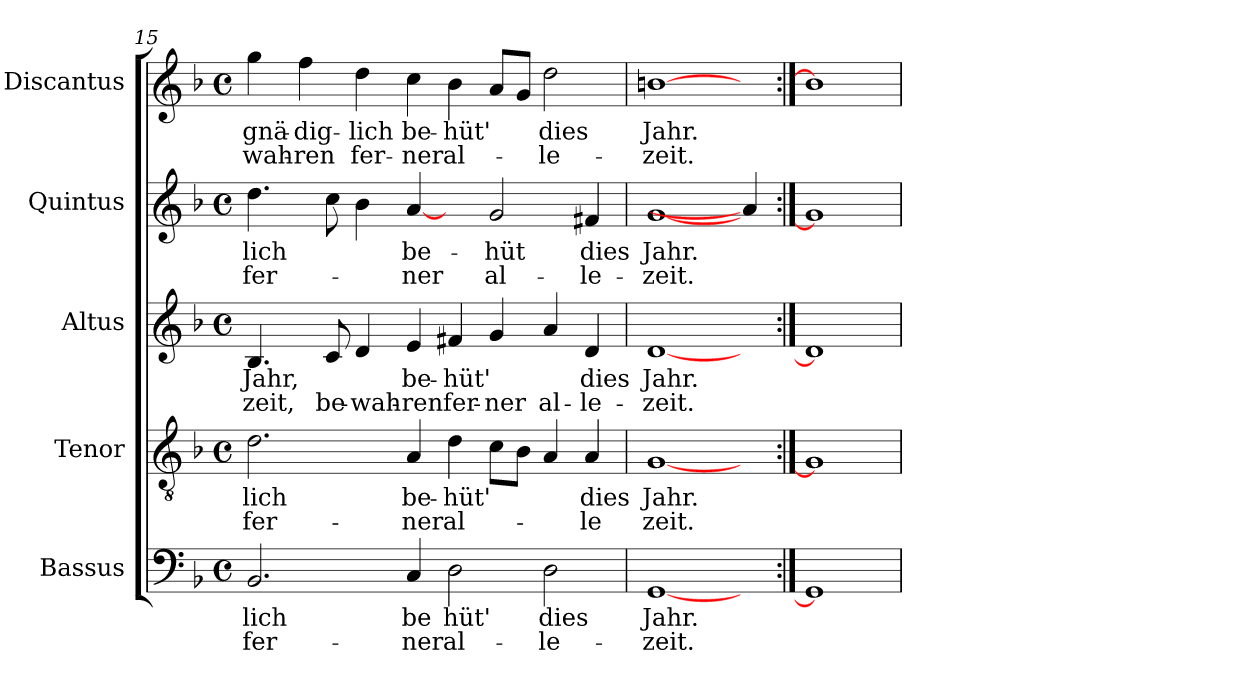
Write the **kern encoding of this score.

**kern	**text	**text	**kern	**text	**text	**kern	**text	**text	**kern	**text	**text	**kern	**text	**text
*part5	*part5	*part5	*part4	*part4	*part4	*part3	*part3	*part3	*part2	*part2	*part2	*part1	*part1	*part1
*staff5	*staff5	*staff5	*staff4	*staff4	*staff4	*staff3	*staff3	*staff3	*staff2	*staff2	*staff2	*staff1	*staff1	*staff1
*I"Bassus	*	*	*I"Tenor	*	*	*I"Altus	*	*	*I"Quintus	*	*	*I"Discantus	*	*
*clefF4	*	*	*clefGv2	*	*	*clefG2	*	*	*clefG2	*	*	*clefG2	*	*
*k[b-]	*	*	*k[b-]	*	*	*k[b-]	*	*	*k[b-]	*	*	*k[b-]	*	*
*F:	*	*	*F:	*	*	*F:	*	*	*F:	*	*	*F:	*	*
*M4/4	*	*	*M4/4	*	*	*M4/4	*	*	*M4/4	*	*	*M4/4	*	*
*met(c)	*	*	*met(c)	*	*	*met(c)	*	*	*met(c)	*	*	*met(c)	*	*
=15	=15	=15	=15	=15	=15	=15	=15	=15	=15	=15	=15	=15	=15	=15
!	!LO:LY:b:cj	!LO:LY:b:cj	!	!LO:LY:b:cj	!LO:LY:b:cj	!	!LO:LY:b	!LO:LY:b:cj	!	!LO:LY:b	!LO:LY:b:cj	!	!LO:LY:b:cj	!LO:LY:b:cj
2.BB-/	lich	fer-	2.d\	lich	fer-	4.B-/	-Jahr,	zeit,	4.dd\	lich	fer-	4gg\	-gnä-	-wah-
!	!	!	!	!	!	!	!	!	!	!	!	!	!LO:LY:b:cj	!LO:LY:b:cj
.	.	.	.	.	.	.	.	.	.	.	.	4ff\	-dig-	-ren
!	!	!	!	!	!	!	!	!LO:LY:b	!	!	!	!	!	!
.	.	.	.	.	.	8c/	.	be-	8cc\	.	.	.	.	.
!	!	!	!	!	!	!	!	!LO:LY:b:rj	!	!	!	!	!LO:LY:b:cj	!LO:LY:b:cj
.	.	.	.	.	.	4d/	.	-wah-	4b-\	.	.	4dd\	lich	fer-
!	!LO:LY:b:cj	!LO:LY:b:cj	!	!LO:LY:b:cj	!LO:LY:b:cj	!	!LO:LY:b:cj	!LO:LY:b:cj	!	!LO:LY:b:cj	!LO:LY:b	!	!LO:LY:b:cj	!LO:LY:b:cj
4C/	-be	ner	4A/	-be-	-ner	4e/	-be-	-ren	[4a/	-be-	-ner	4cc\	-be-	-ner
!	!LO:LY:b:cj	!LO:LY:b:cj	!	!LO:LY:b	!LO:LY:b:cj	!	!LO:LY:b	!LO:LY:b:cj	!	!	!	!	!LO:LY:b	!LO:LY:b:cj
2D\	hüt'	al-	4d\	hüt'	al-	4f#X/	hüt'	fer-	4ryy	.	.	4b-\	hüt'	al-
!	!	!	!	!	!	!	!	!LO:LY:b:cj	!	!LO:LY:b:cj	!LO:LY:b:cj	!	!	!
.	.	.	8c\L	.	.	4g/	.	-ner	2g/	hüt	al-	8a/L	.	.
.	.	.	8B-\J	.	.	.	.	.	.	.	.	8g/J	.	.
!	!LO:LY:b:cj	!LO:LY:b:cj	!	!	!	!	!	!LO:LY:b:cj	!	!	!	!	!LO:LY:b:cj	!LO:LY:b:cj
2D\	-dies	le-	4A/	.	.	4a/	.	al-	.	.	.	2dd\	-dies	le-
!	!	!	!	!LO:LY:b:cj	!LO:LY:b:cj	!	!LO:LY:b:cj	!LO:LY:b:cj	!	!LO:LY:b:cj	!LO:LY:b:cj	!	!	!
.	.	.	4A/	-dies	le	4d/	-dies	le-	4f#X/	-dies	le-	.	.	.
=16	=16	=16	=16	=16	=16	=16	=16	=16	=16	=16	=16	=16	=16	=16
!	!LO:LY:b:cj	!LO:LY:b:cj	!	!LO:LY:b:cj	!LO:LY:b:cj	!	!LO:LY:b:cj	!LO:LY:b:cj	!	!LO:LY:b:cj	!LO:LY:b:cj	!	!LO:LY:b:cj	!LO:LY:b:cj
[1GG	-Jahr.	zeit.	[1G	Jahr.	zeit.	[1d	-Jahr.	zeit.	[1g	-Jahr.	zeit.	[1bn	-Jahr.	zeit.
4ryy	.	.	4ryy	.	.	4ryy	.	.	4a/]	.	.	4ryy	.	.
=17:|!	=17:|!	=17:|!	=17:|!	=17:|!	=17:|!	=17:|!	=17:|!	=17:|!	=17:|!	=17:|!	=17:|!	=17:|!	=17:|!	=17:|!
1GG]	.	.	1G]	.	.	1d]	.	.	1g]	.	.	1b]	.	.
=	=	=	=	=	=	=	=	=	=	=	=	=	=	=
*-	*-	*-	*-	*-	*-	*-	*-	*-	*-	*-	*-	*-	*-	*-
